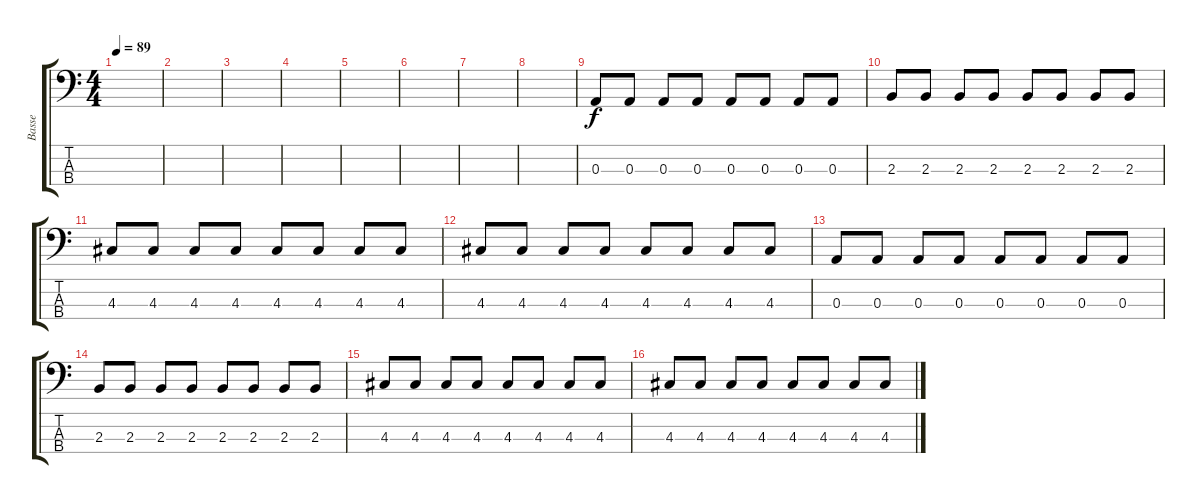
\track ("Basse" "Basse") {instrument electricbassfinger}
\staff {score tabs}
\tuning (G2 D2 A1 E1) {hide}
\ts (4 4)
\tempo 89
\clef f4
\ks c
|
|
|
|
|
|
|
|
0.3.8 0.3.8 0.3.8 0.3.8 0.3.8 0.3.8 0.3.8 0.3.8 |
2.3.8 2.3.8 2.3.8 2.3.8 2.3.8 2.3.8 2.3.8 2.3.8 |
4.3.8 4.3.8 4.3.8 4.3.8 4.3.8 4.3.8 4.3.8 4.3.8 |
4.3.8 4.3.8 4.3.8 4.3.8 4.3.8 4.3.8 4.3.8 4.3.8 |
0.3.8 0.3.8 0.3.8 0.3.8 0.3.8 0.3.8 0.3.8 0.3.8 |
2.3.8 2.3.8 2.3.8 2.3.8 2.3.8 2.3.8 2.3.8 2.3.8 |
4.3.8 4.3.8 4.3.8 4.3.8 4.3.8 4.3.8 4.3.8 4.3.8 |
4.3.8 4.3.8 4.3.8 4.3.8 4.3.8 4.3.8 4.3.8 4.3.8
